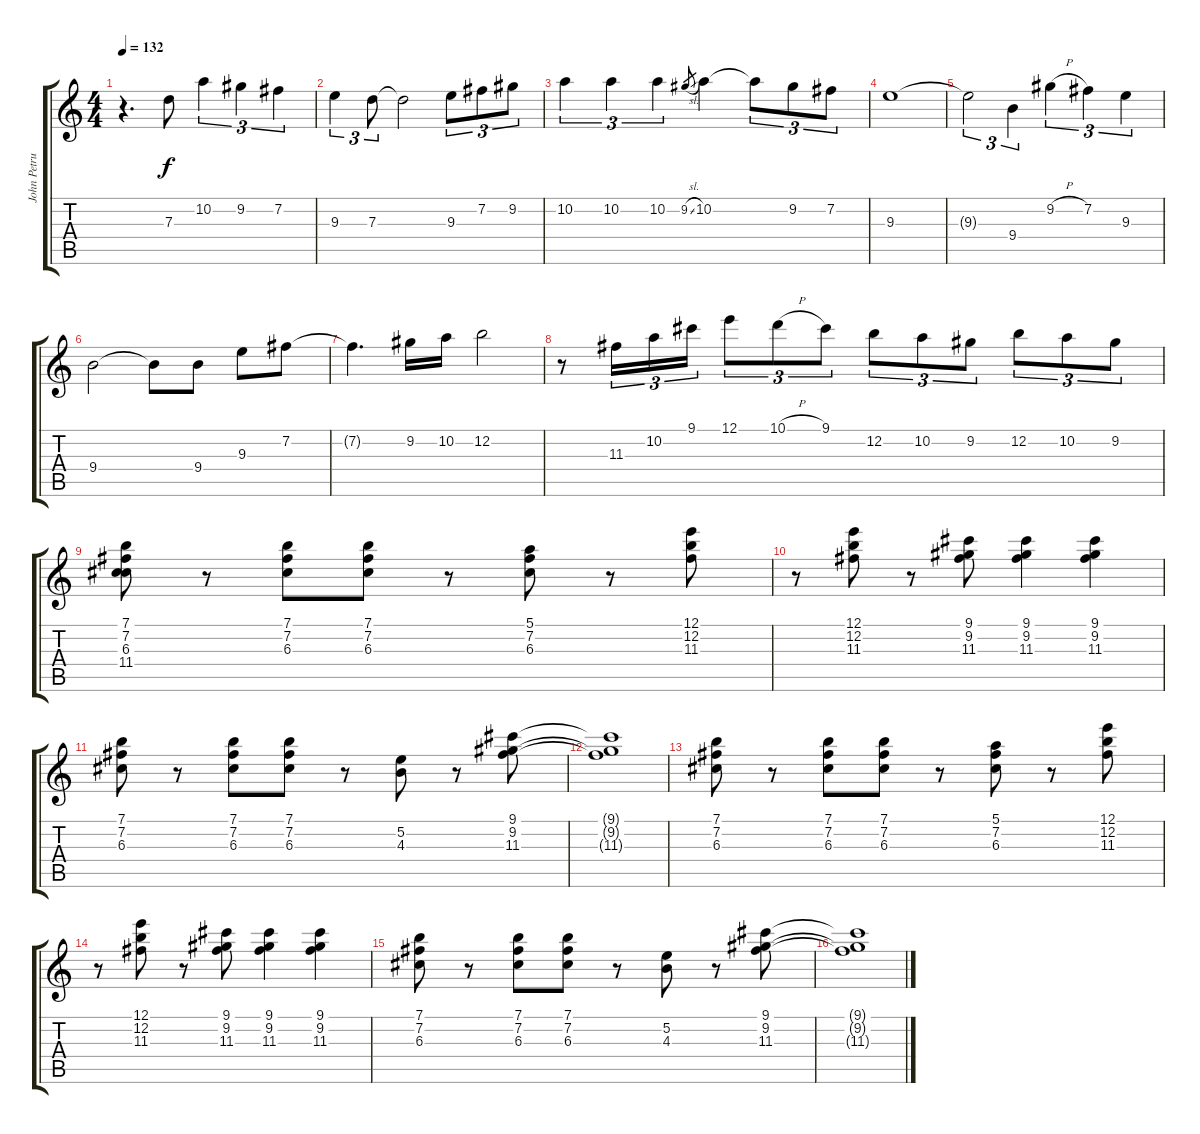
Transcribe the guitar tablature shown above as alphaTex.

\track ("John Petrucci - 2" "John Petru") {instrument distortionguitar}
\staff {score tabs}
\tuning (E4 B3 G3 D3 A2 E2) {hide}
\ts (4 4)
\tempo 132
\clef g2
\ks c
r.4{d dy f} 7.3.8 10.2.4{tu (3 2)} 9.2.4{tu (3 2)} 7.2.4{tu (3 2)} |
9.3.4{tu (3 2)} 7.3.8{tu (3 2)} 7.3{t}.2 9.3.8{tu (3 2)} 7.2.8{tu (3 2)} 9.2.8{tu (3 2)} |
10.2.4{tu (3 2)} 10.2.4{tu (3 2)} 10.2.4{tu (3 2)} 9.2{sl}.8{gr} 10.2.4 10.2{t}.8{tu (3 2)} 9.2.8{tu (3 2)} 7.2.8{tu (3 2)} |
9.3.1 |
9.3{t}.2{tu (3 2)} 9.4.4{tu (3 2)} 9.2{h}.4{tu (3 2)} 7.2.4{tu (3 2)} 9.3.4{tu (3 2)} |
9.4.2 9.4{t}.8 9.4.8 9.3.8 7.2.8 |
7.2{t}.4{d} 9.2.16 10.2.16 12.2.2 |
r.8 11.3.16{tu (3 2)} 10.2.16{tu (3 2)} 9.1.16{tu (3 2)} 12.1.8{tu (3 2)} 10.1{h}.8{tu (3 2)} 9.1.8{tu (3 2)} 12.2.8{tu (3 2)} 10.2.8{tu (3 2)} 9.2.8{tu (3 2)} 12.2.8{tu (3 2)} 10.2.8{tu (3 2)} 9.2.8{tu (3 2)} |
(7.1 7.2 6.3 11.4).8 r.8 (7.1 7.2 6.3).8 (7.1 7.2 6.3).8 r.8 (5.1 7.2 6.3).8 r.8 (12.1 12.2 11.3).8 |
r.8 (12.1 12.2 11.3).8 r.8 (9.1 9.2 11.3).8 (9.1 9.2 11.3).4 (9.1 9.2 11.3).4 |
(7.1 7.2 6.3).8 r.8 (7.1 7.2 6.3).8 (7.1 7.2 6.3).8 r.8 (5.2 4.3).8 r.8 (9.1 9.2 11.3).8 |
(9.1{t} 9.2{t} 11.3{t}).1 |
(7.1 7.2 6.3).8 r.8 (7.1 7.2 6.3).8 (7.1 7.2 6.3).8 r.8 (5.1 7.2 6.3).8 r.8 (12.1 12.2 11.3).8 |
r.8 (12.1 12.2 11.3).8 r.8 (9.1 9.2 11.3).8 (9.1 9.2 11.3).4 (9.1 9.2 11.3).4 |
(7.1 7.2 6.3).8 r.8 (7.1 7.2 6.3).8 (7.1 7.2 6.3).8 r.8 (5.2 4.3).8 r.8 (9.1 9.2 11.3).8 |
(9.1{t} 9.2{t} 11.3{t}).1
